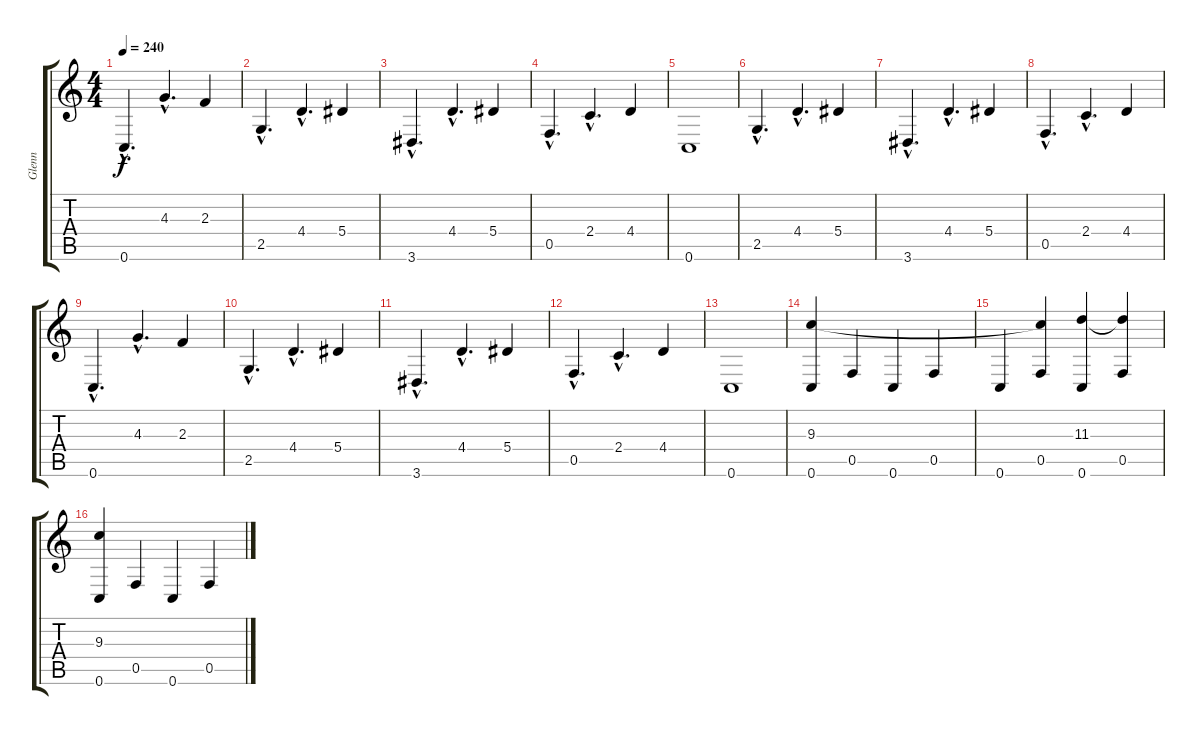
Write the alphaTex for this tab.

\track ("Glenn" "Glenn") {instrument distortionguitar}
\staff {score tabs}
\tuning (C4 G3 Eb3 Bb2 F2 C2) {hide}
\ts (4 4)
\tempo 240
\clef g2
\ks c
0.6{hac}.4{d dy f} 4.3{hac}.4{d} 2.3.4 |
2.5{hac}.4{d} 4.4{hac}.4{d} 5.4.4 |
3.6{hac}.4{d} 4.4{hac}.4{d} 5.4.4 |
0.5{hac}.4{d} 2.4{hac}.4{d} 4.4.4 |
0.6.1 |
2.5{hac}.4{d} 4.4{hac}.4{d} 5.4.4 |
3.6{hac}.4{d} 4.4{hac}.4{d} 5.4.4 |
0.5{hac}.4{d} 2.4{hac}.4{d} 4.4.4 |
0.6{hac}.4{d} 4.3{hac}.4{d} 2.3.4 |
2.5{hac}.4{d} 4.4{hac}.4{d} 5.4.4 |
3.6{hac}.4{d} 4.4{hac}.4{d} 5.4.4 |
0.5{hac}.4{d} 2.4{hac}.4{d} 4.4.4 |
0.6.1 |
(9.3 0.6).4{instrument electricguitarclean} 0.5.4 0.6.4 0.5.4 |
0.6.4{instrument electricguitarclean} (9.3{t} 0.5).4 (11.3 0.6).4 (11.3{t} 0.5).4 |
(9.3 0.6).4{instrument electricguitarclean} 0.5.4 0.6.4 0.5.4
